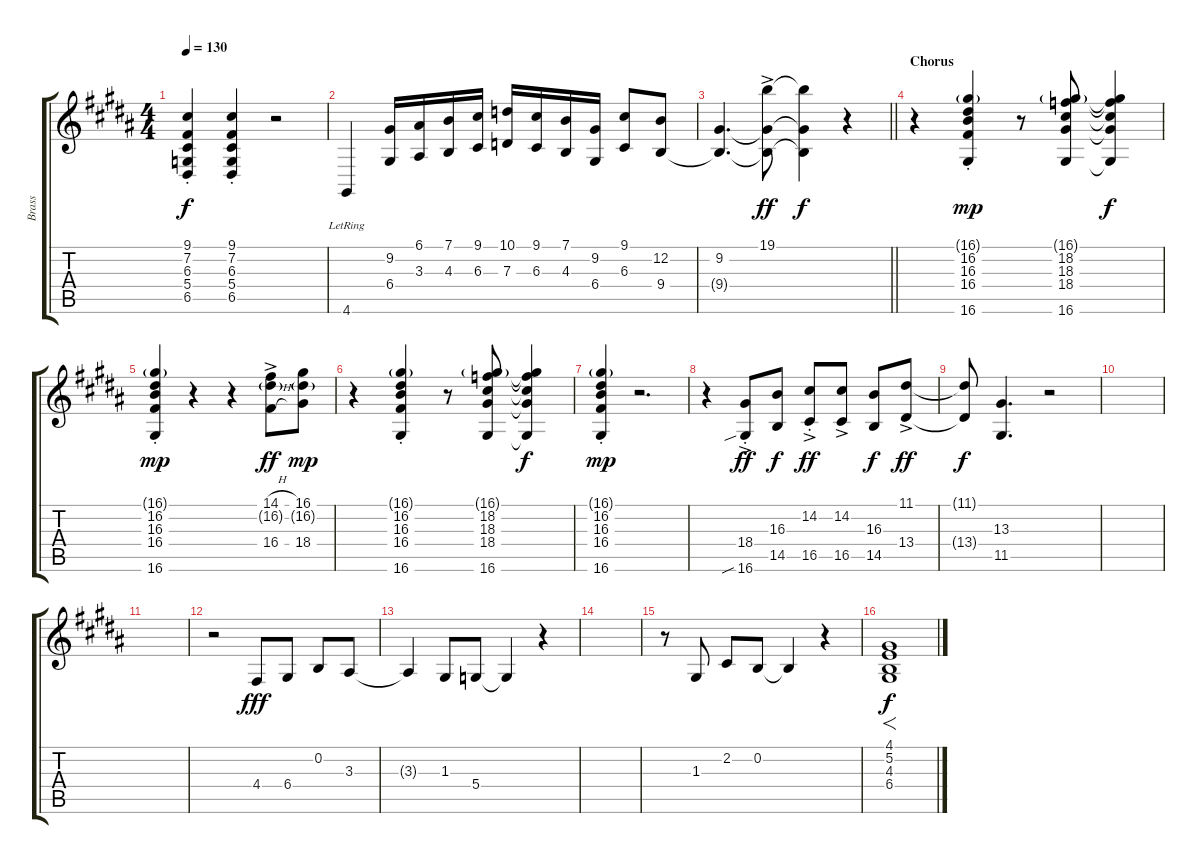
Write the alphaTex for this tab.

\track ("Brass" "Brass") {instrument brasssection}
\staff {score tabs}
\tuning (E4 B3 G3 D3 A2 E2) {hide}
\ts (4 4)
\tempo 130
\clef g2
\ks b
(9.1{st} 7.2{st} 6.3{st} 5.4{st} 6.5{st}).4{dy f} (9.1{st} 7.2{st} 6.3{st} 5.4{st} 6.5{st}).4 r.2 |
4.6{lr}.4 (9.2 6.4).16 (6.1 3.3).16 (7.1 4.3).16 (9.1 6.3).16 (10.1 7.3).16 (9.1 6.3).16 (7.1 4.3).16 (9.2 6.4).16 (9.1 6.3).8 (12.2 9.4).8 |
\barLineRight lightlight
(9.2 9.4{t}).4{d} (19.1{ac} 9.2{t} 9.4{t}).8{dy ff} (19.1{t} 9.2{t} 9.4{t}).4{dy f} r.4 |
\section ("" "Chorus")
r.4 (16.1{g st} 16.2{st} 16.3{st} 16.4{st} 16.6{st}).4{dy mp} r.8 (16.1{g} 18.2 18.3 18.4 16.6).8 (16.1{t} 18.2{t} 18.3{t} 18.4{t} 16.6{t}).4{dy f} |
(16.1{g st} 16.2{st} 16.3{st} 16.4{st} 16.6{st}).4{dy mp} r.4 r.4 (14.1{h ac} 16.2{h g} 16.4{h ac}).8{dy ff} (16.1 16.2{g} 18.4).8{dy mp} |
r.4 (16.1{g st} 16.2{st} 16.3{st} 16.4{st} 16.6{st}).4 r.8 (16.1{g} 18.2 18.3 18.4 16.6).8 (16.1{t} 18.2{t} 18.3{t} 18.4{t} 16.6{t}).4{dy f} |
(16.1{g st} 16.2{st} 16.3{st} 16.4{st} 16.6{st}).4{dy mp} r.2{d} |
r.4 (18.4{ac st} 16.6{sib st}).8{dy ff} (16.3 14.5).8{dy f} (14.2{ac st} 16.5{st}).8{dy ff} (14.2{ac} 16.5).8 (16.3 14.5).8{dy f} (11.1{ac} 13.4{ac}).8{dy ff} |
(11.1{t} 13.4{t}).8{dy f} (13.3 11.5).4{d} r.2 |
|
|
r.2 4.4.8{dy fff} 6.4.8 0.2.8 3.3.8 |
3.3{t}.4 1.3.8 5.4.8 5.4{t}.4 r.4 |
|
r.8 1.3.8 2.2.8 0.2.8 0.2{t}.4 r.4 |
(4.1 5.2 4.3 6.4).1{f dy f}
